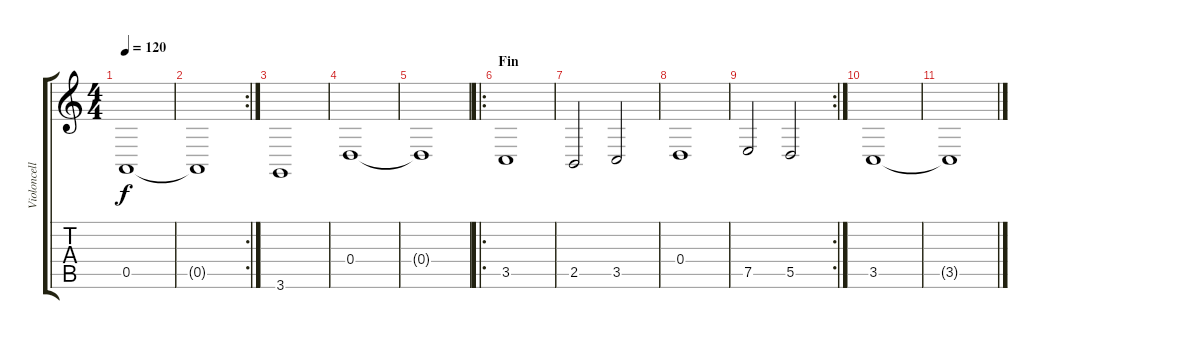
\track ("Violoncelle" "Violoncell") {instrument fx4atmosphere}
\staff {score tabs}
\tuning (E4 B3 G3 D3 A2 E2) {hide}
\ts (4 4)
\tempo 120
\clef g2
\ks c
0.5.1{dy f} |
\rc 2
0.5{t}.1 |
3.6.1 |
0.4.1 |
0.4{t}.1 |
\ro
\section ("" "Fin")
3.5.1 |
2.5.2 3.5.2 |
0.4.1 |
\rc 2
7.5.2 5.5.2 |
3.5.1 |
3.5{t}.1
